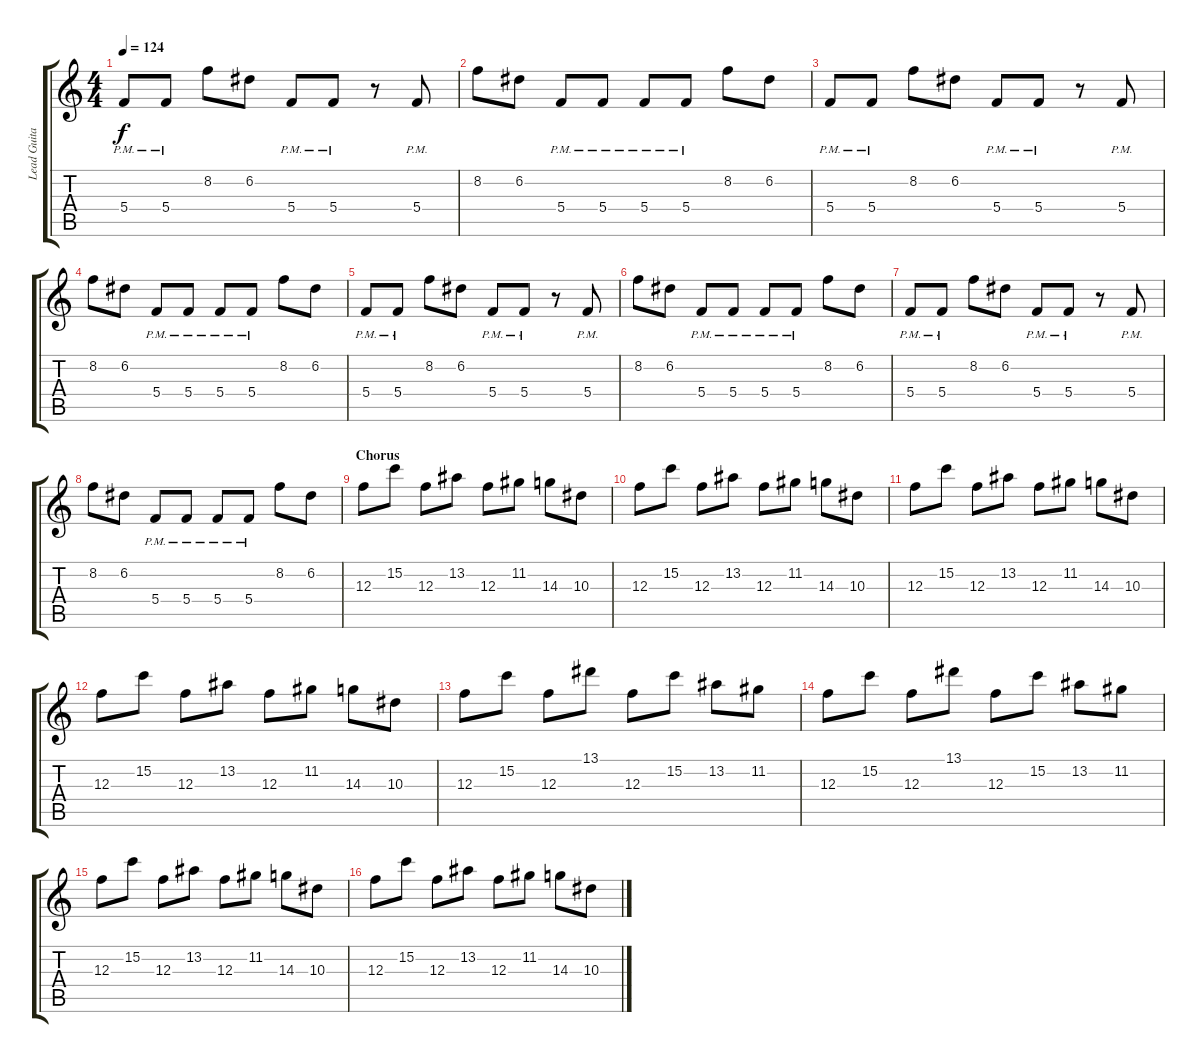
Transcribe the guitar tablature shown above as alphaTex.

\track ("Lead Guitar" "Lead Guita") {instrument distortionguitar}
\staff {score tabs}
\tuning (D4 A3 F3 C3 G2 D2) {hide}
\ts (4 4)
\tempo 124
\clef g2
\ks c
5.4{pm}.8{dy f} 5.4{pm}.8 8.2.8 6.2.8 5.4{pm}.8 5.4{pm}.8 r.8 5.4{pm}.8 |
8.2.8 6.2.8 5.4{pm}.8 5.4{pm}.8 5.4{pm}.8 5.4{pm}.8 8.2.8 6.2.8 |
5.4{pm}.8 5.4{pm}.8 8.2.8 6.2.8 5.4{pm}.8 5.4{pm}.8 r.8 5.4{pm}.8 |
8.2.8 6.2.8 5.4{pm}.8 5.4{pm}.8 5.4{pm}.8 5.4{pm}.8 8.2.8 6.2.8 |
5.4{pm}.8 5.4{pm}.8 8.2.8 6.2.8 5.4{pm}.8 5.4{pm}.8 r.8 5.4{pm}.8 |
8.2.8 6.2.8 5.4{pm}.8 5.4{pm}.8 5.4{pm}.8 5.4{pm}.8 8.2.8 6.2.8 |
5.4{pm}.8 5.4{pm}.8 8.2.8 6.2.8 5.4{pm}.8 5.4{pm}.8 r.8 5.4{pm}.8 |
8.2.8 6.2.8 5.4{pm}.8 5.4{pm}.8 5.4{pm}.8 5.4{pm}.8 8.2.8 6.2.8 |
\section ("" "Chorus")
12.3.8 15.2.8 12.3.8 13.2.8 12.3.8 11.2.8 14.3.8 10.3.8 |
12.3.8 15.2.8 12.3.8 13.2.8 12.3.8 11.2.8 14.3.8 10.3.8 |
12.3.8 15.2.8 12.3.8 13.2.8 12.3.8 11.2.8 14.3.8 10.3.8 |
12.3.8 15.2.8 12.3.8 13.2.8 12.3.8 11.2.8 14.3.8 10.3.8 |
12.3.8 15.2.8 12.3.8 13.1.8 12.3.8 15.2.8 13.2.8 11.2.8 |
12.3.8 15.2.8 12.3.8 13.1.8 12.3.8 15.2.8 13.2.8 11.2.8 |
12.3.8 15.2.8 12.3.8 13.2.8 12.3.8 11.2.8 14.3.8 10.3.8 |
12.3.8 15.2.8 12.3.8 13.2.8 12.3.8 11.2.8 14.3.8 10.3.8
